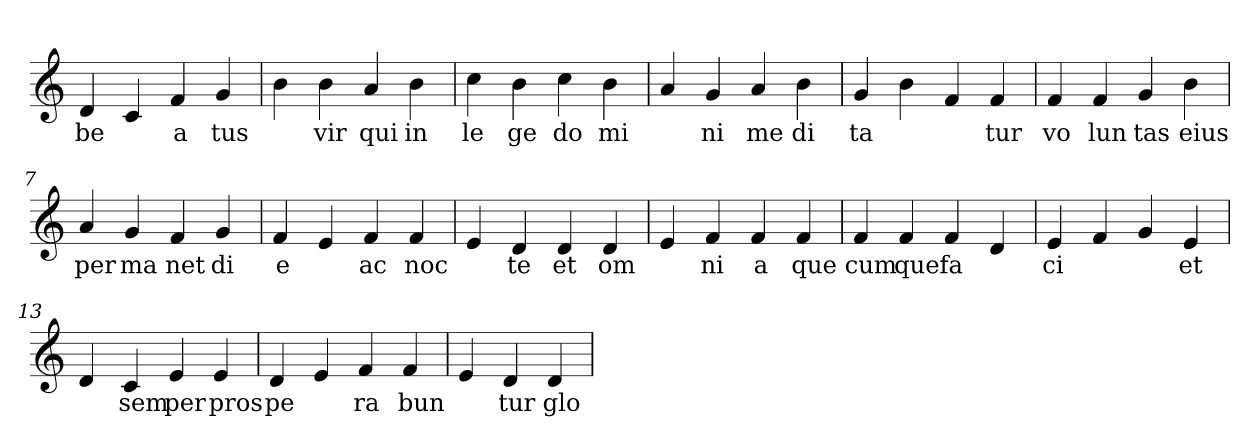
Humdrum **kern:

**kern	**text
*part1	*part1
*staff1	*staff1
*clefG2	*
=1	=1
4d	be
4c	.
4f	a
4g	tus
=2	=2
4b	.
4b	vir
4a	qui
4b	in
=3	=3
4cc	le
4b	ge
4cc	do
4b	mi
=4	=4
4a	.
4g	ni
4a	me
4b	di
=5	=5
4g	ta
4b	.
4f	.
4f	tur
=6	=6
4f	vo
4f	lun
4g	tas
4b	eius
=7	=7
4a	per
4g	ma
4f	net
4g	di
=8	=8
4f	e
4e	.
4f	ac
4f	noc
=9	=9
4e	.
4d	te
4d	et
4d	om
=10	=10
4e	.
4f	ni
4f	a
4f	que
=11	=11
4f	cum
4f	que
4f	fa
4d	.
=12	=12
4e	ci
4f	.
4g	.
4e	et
=13	=13
4d	.
4c	sem
4e	per
4e	pros
=14	=14
4d	pe
4e	.
4f	ra
4f	bun
=15	=15
4e	.
4d	tur
4d	glo
=	=
*-	*-
